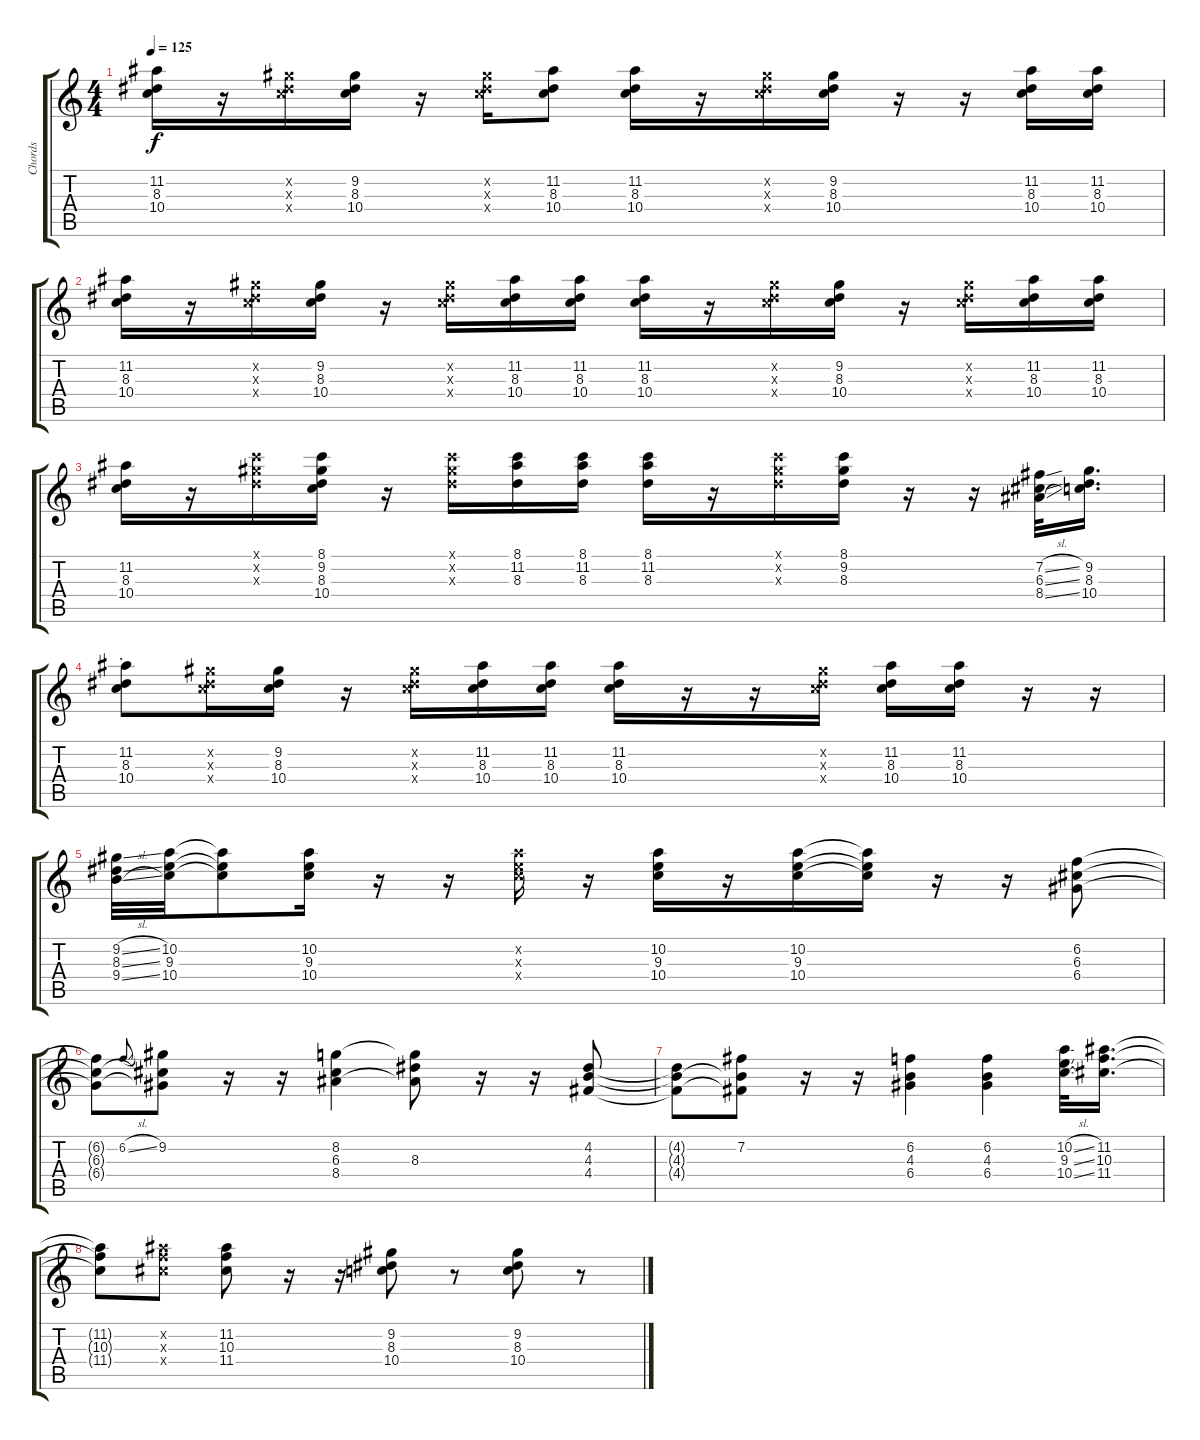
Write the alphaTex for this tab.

\track ("Chords" "Chords") {instrument electricguitarjazz}
\staff {score tabs}
\tuning (E4 B3 G3 D3 A2 E2) {hide}
\ts (4 4)
\tempo 125
\clef g2
\ks c
(11.2 8.3 10.4).16{dy f} r.16 (9.2{x} 8.3{x} 10.4{x}).16 (9.2 8.3 10.4).16 r.16 (9.2{x} 8.3{x} 10.4{x}).16 (11.2 8.3 10.4).8 (11.2 8.3 10.4).16 r.16 (9.2{x} 8.3{x} 10.4{x}).16 (9.2 8.3 10.4).16 r.16 r.16 (11.2 8.3 10.4).16 (11.2 8.3 10.4).16 |
(11.2 8.3 10.4).16 r.16 (9.2{x} 8.3{x} 10.4{x}).16 (9.2 8.3 10.4).16 r.16 (9.2{x} 8.3{x} 10.4{x}).16 (11.2 8.3 10.4).16 (11.2 8.3 10.4).16 (11.2 8.3 10.4).16 r.16 (9.2{x} 8.3{x} 10.4{x}).16 (9.2 8.3 10.4).16 r.16 (9.2{x} 8.3{x} 10.4{x}).16 (11.2 8.3 10.4).16 (11.2 8.3 10.4).16 |
(11.2 8.3 10.4).16 r.16 (8.1{x} 9.2{x} 8.3{x}).16 (8.1 9.2 8.3 10.4).16 r.16 (8.1{x} 9.2{x} 8.3{x}).16 (8.1 11.2 8.3).16 (8.1 11.2 8.3).16 (8.1 11.2 8.3).16 r.16 (8.1{x} 9.2{x} 8.3{x}).16 (8.1 9.2 8.3).16 r.16 r.16 (7.2{sl} 6.3{sl} 8.4{sl}).32 (9.2 8.3 10.4).16{d} |
(11.2{st} 8.3{st} 10.4{st}).8 (9.2{x} 8.3{x} 10.4{x}).16 (9.2 8.3 10.4).16 r.16 (9.2{x} 8.3{x} 10.4{x}).16 (11.2 8.3 10.4).16 (11.2 8.3 10.4).16 (11.2 8.3 10.4).16 r.16 r.16 (9.2{x} 8.3{x} 10.4{x}).16 (11.2 8.3 10.4).16 (11.2 8.3 10.4).16 r.16 r.16 |
(9.2{sl} 8.3{sl} 9.4{sl}).32 (10.2 9.3 10.4).32 (10.2{t} 9.3{t} 10.4{t}).8 (10.2 9.3 10.4).16 r.16 r.16 (10.2{x} 9.3{x} 10.4{x}).16 r.16 (10.2 9.3 10.4).16 r.16 (10.2 9.3 10.4).16 (10.2{t} 9.3{t} 10.4{t}).16 r.16 r.16 (6.2 6.3 6.4).8 |
(6.2{t} 6.3{t} 6.4{t}).8 6.2{sl}.8{gr onbeat} (9.2 6.3{t} 6.4{t}).8 r.16 r.16 (8.2 6.3 8.4).4 (8.2{t} 8.3 8.4{t}).8 r.16 r.16 (4.2 4.3 4.4).8 |
(4.2{t} 4.3{t} 4.4{t}).8 (7.2 4.3{t} 4.4{t}).8 r.16 r.16 (6.2 4.3 6.4).4 (6.2 4.3 6.4).4 (10.2{sl} 9.3{sl} 10.4{sl}).32 (11.2 10.3 11.4).16{d} |
(11.2{t} 10.3{t} 11.4{t}).8 (11.2{x} 10.3{x} 11.4{x}).8 (11.2 10.3 11.4).8 r.16 r.16 (9.2 8.3 10.4).8 r.8 (9.2 8.3 10.4).8 r.8
